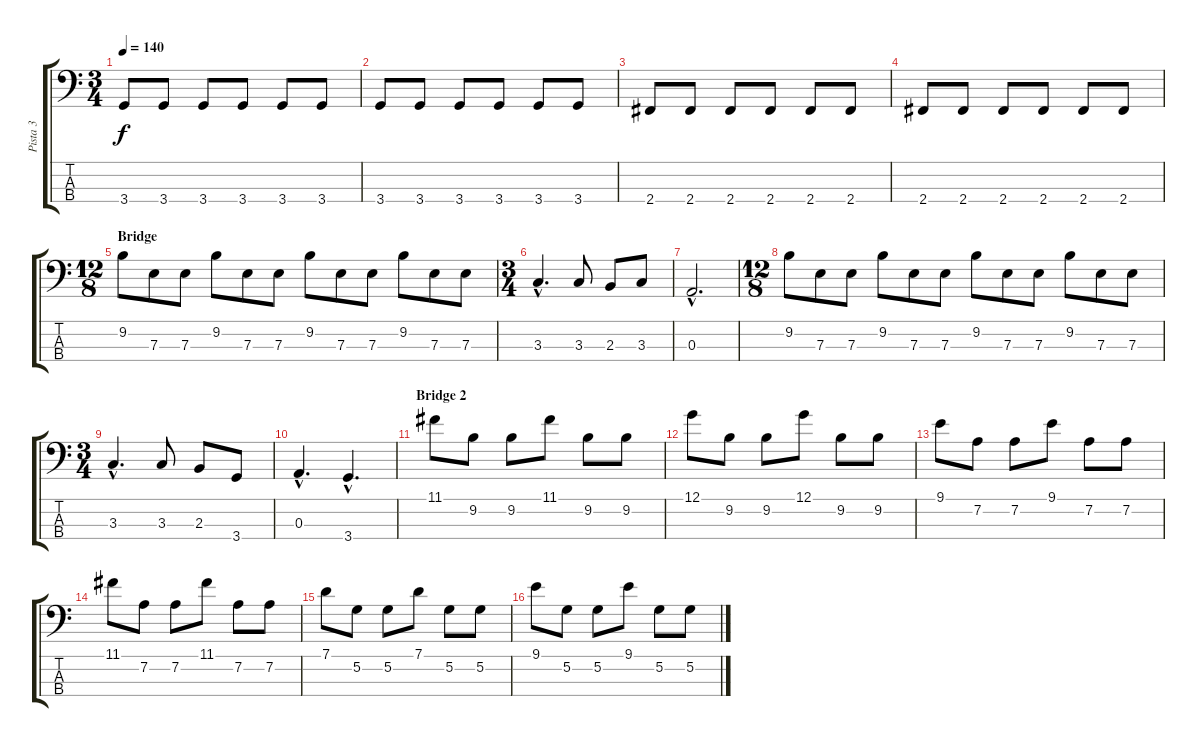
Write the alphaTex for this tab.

\track ("Pista 3" "Pista 3") {instrument electricbassfinger}
\staff {score tabs}
\tuning (G2 D2 A1 E1) {hide}
\ts (3 4)
\tempo 140
\clef f4
\ks c
3.4.8{dy f} 3.4.8 3.4.8 3.4.8 3.4.8 3.4.8 |
3.4.8 3.4.8 3.4.8 3.4.8 3.4.8 3.4.8 |
2.4.8 2.4.8 2.4.8 2.4.8 2.4.8 2.4.8 |
2.4.8 2.4.8 2.4.8 2.4.8 2.4.8 2.4.8 |
\ts (12 8)
\section ("" "Bridge")
9.2.8 7.3.8 7.3.8 9.2.8 7.3.8 7.3.8 9.2.8 7.3.8 7.3.8 9.2.8 7.3.8 7.3.8 |
\ts (3 4)
3.3{hac}.4{d} 3.3.8 2.3.8 3.3.8 |
0.3{hac}.2{d} |
\ts (12 8)
9.2.8 7.3.8 7.3.8 9.2.8 7.3.8 7.3.8 9.2.8 7.3.8 7.3.8 9.2.8 7.3.8 7.3.8 |
\ts (3 4)
3.3{hac}.4{d} 3.3.8 2.3.8 3.4.8 |
0.3{hac}.4{d} 3.4{hac}.4{d} |
\section ("" "Bridge 2")
11.1.8 9.2.8 9.2.8 11.1.8 9.2.8 9.2.8 |
12.1.8 9.2.8 9.2.8 12.1.8 9.2.8 9.2.8 |
9.1.8 7.2.8 7.2.8 9.1.8 7.2.8 7.2.8 |
11.1.8 7.2.8 7.2.8 11.1.8 7.2.8 7.2.8 |
7.1.8 5.2.8 5.2.8 7.1.8 5.2.8 5.2.8 |
9.1.8 5.2.8 5.2.8 9.1.8 5.2.8 5.2.8
